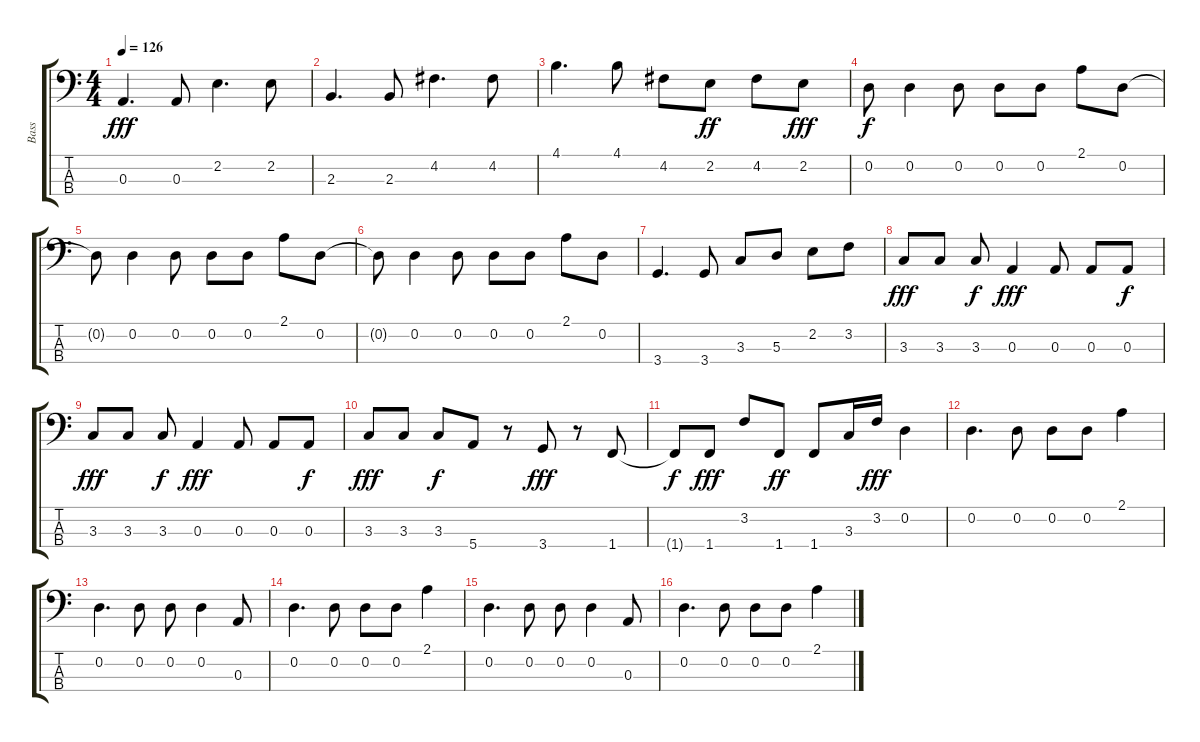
\track ("Bass" "Bass") {instrument electricbasspick}
\staff {score tabs}
\tuning (G2 D2 A1 E1) {hide}
\ts (4 4)
\tempo 126
\clef f4
\ks c
0.3.4{d dy fff} 0.3.8 2.2.4{d} 2.2.8 |
2.3.4{d} 2.3.8 4.2.4{d} 4.2.8 |
4.1.4{d} 4.1.8 4.2.8 2.2.8{dy ff} 4.2.8 2.2.8{dy fff} |
0.2.8{dy f} 0.2.4 0.2.8 0.2.8 0.2.8 2.1.8 0.2.8 |
0.2{t}.8 0.2.4 0.2.8 0.2.8 0.2.8 2.1.8 0.2.8 |
0.2{t}.8 0.2.4 0.2.8 0.2.8 0.2.8 2.1.8 0.2.8 |
3.4.4{d} 3.4.8 3.3.8 5.3.8 2.2.8 3.2.8 |
3.3.8{dy fff} 3.3.8 3.3.8{dy f} 0.3.4{dy fff} 0.3.8 0.3.8 0.3.8{dy f} |
3.3.8{dy fff} 3.3.8 3.3.8{dy f} 0.3.4{dy fff} 0.3.8 0.3.8 0.3.8{dy f} |
3.3.8{dy fff} 3.3.8 3.3.8{dy f} 5.4.8 r.8 3.4.8{dy fff} r.8 1.4.8 |
1.4{t}.8{dy f} 1.4.8{dy fff} 3.2.8 1.4.8{dy ff} 1.4.8 3.3.16 3.2.16{dy fff} 0.2.4 |
0.2.4{d} 0.2.8 0.2.8 0.2.8 2.1.4 |
0.2.4{d} 0.2.8 0.2.8 0.2.4 0.3.8 |
0.2.4{d} 0.2.8 0.2.8 0.2.8 2.1.4 |
0.2.4{d} 0.2.8 0.2.8 0.2.4 0.3.8 |
0.2.4{d} 0.2.8 0.2.8 0.2.8 2.1.4
